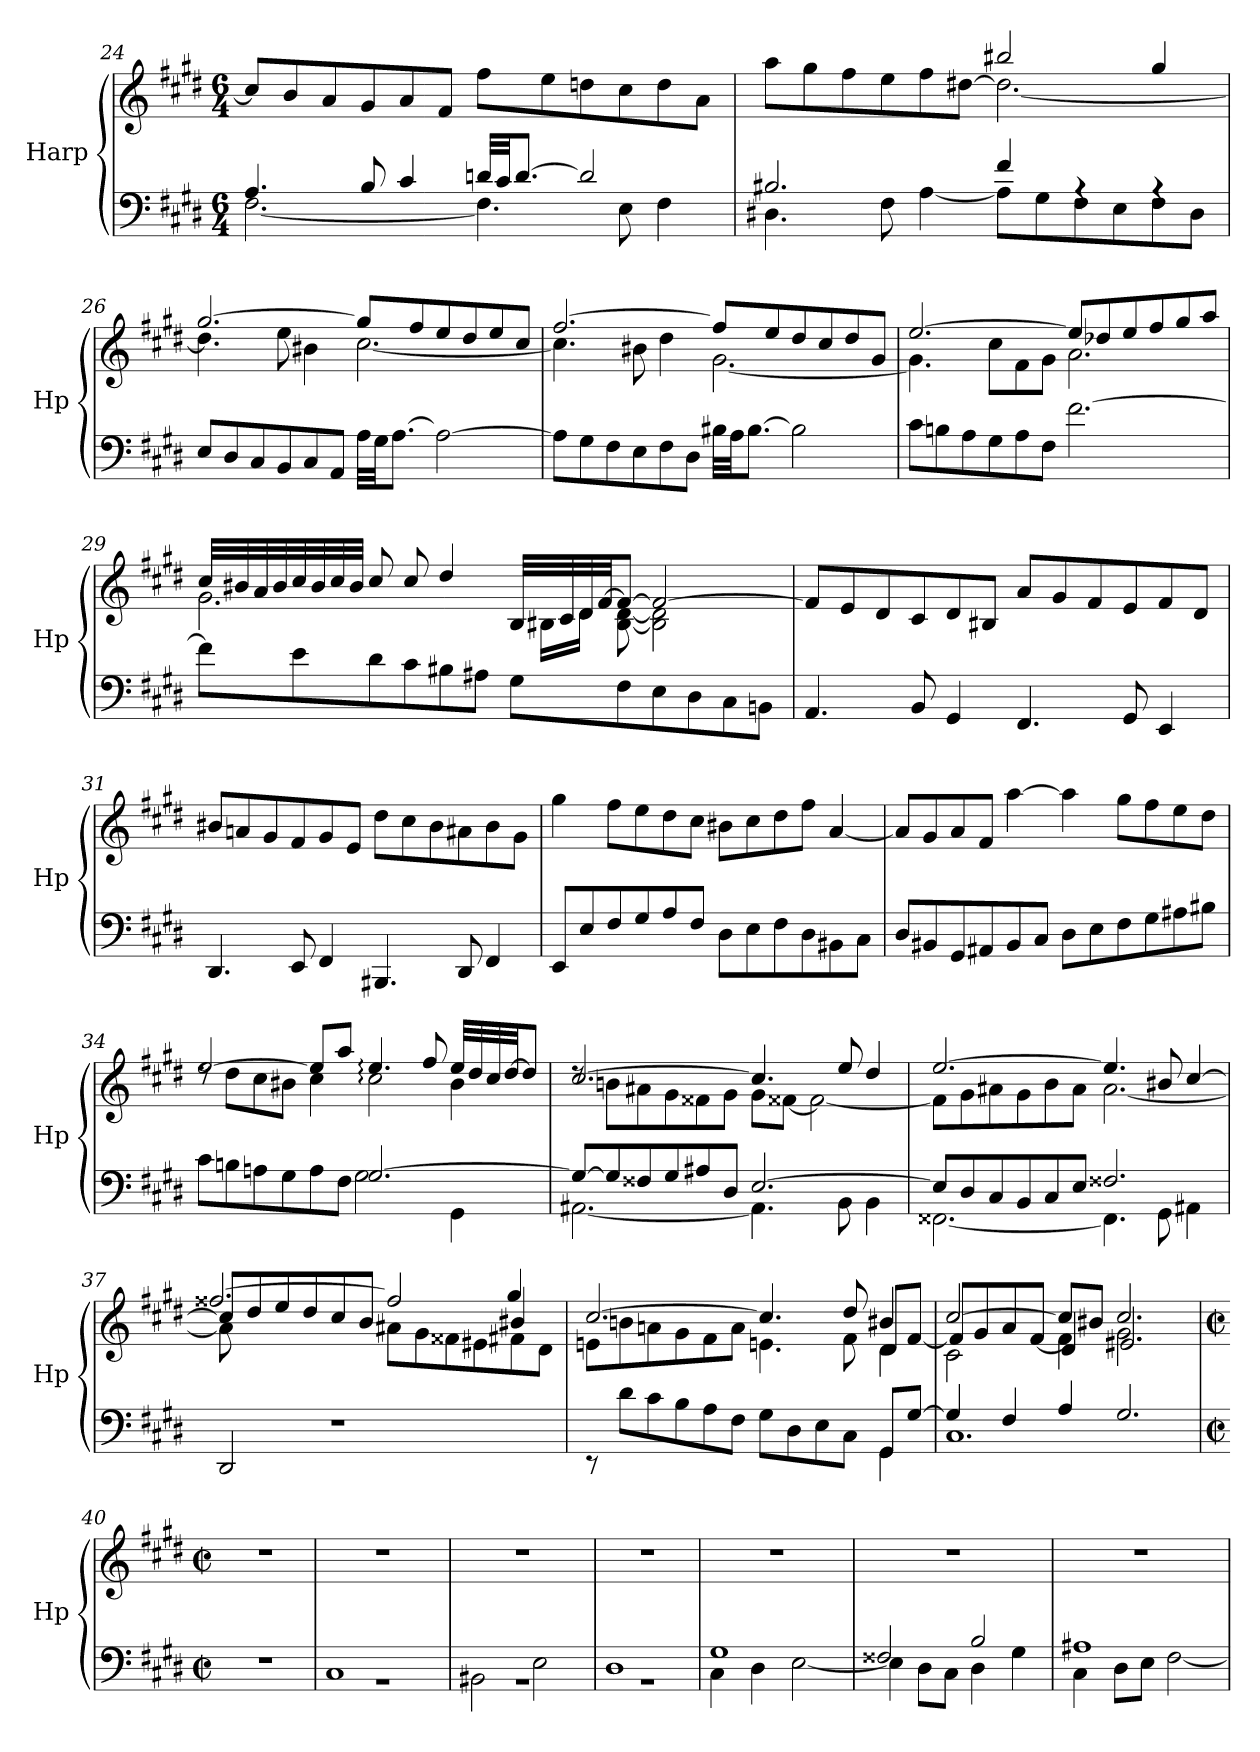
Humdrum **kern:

**kern	**kern
*part1	*part1
*staff2	*staff1
*I"Harp	*
*I'Hp	*
!!LO:LB:g=z
*clefF4	*clefG2
*k[f#c#g#d#]	*k[f#c#g#d#]
*M6/4	*M6/4
=24	=24
*^	*
4.A/	[2.F#\	8cc#/L]
.	.	8b/
.	.	8a/
8B/	.	8g#/
4c#/	.	8a/
.	.	8f#/J
32dn/LLL	4.F#\]	8ff#\L
32c#/JJ	.	.
[8.d/J	.	.
.	.	8ee\
2d/]	.	8ddn\
.	8E\	8cc#\
.	4F#\	8dd\
.	.	8a\J
=25	=25	=25
*	*	*^
2.B#X/	4.D#X\	2.ryy	8aa\L
.	.	.	8gg#\
.	.	.	8ff#\
.	8F#\	.	8ee\
.	[4A\	.	8ff#\
.	.	.	[8dd#X\J
4f#/	8A\L]	2bb#X/	2.dd#\_
.	8G#\	.	.
4rA	8F#\	.	.
.	8E\	.	.
4rA	8F#\	4gg#/	.
.	8D#\J	.	.
*v	*v	*	*
=26	=26	=26
8E/L	[2.gg#/	4.dd#\]
8D#/	.	.
8C#/	.	.
8BB/	.	8ee\
8C#/	.	4b#X\
8AA/J	.	.
32A\LLL	8gg#/L]	[2.cc#\
32G#\JJ	.	.
[8.A\J	.	.
.	8ff#/	.
2A\_	8ee/	.
.	8dd#/	.
.	8ee/	.
.	8cc#/J	.
!!LO:LB:g=z	!!
=27	=27	=27
8A\L]	[2.ff#/	4.cc#\]
8G#\	.	.
8F#\	.	.
8E\	.	8b#X\
8F#\	.	4dd#\
8D#\J	.	.
32B#X\LLL	8ff#/L]	[2.g#\
32A\JJ	.	.
[8.B#\J	.	.
.	8ee/	.
2B#\]	8dd#/	.
.	8cc#/	.
.	8dd#/	.
.	8g#/J	.
=28	=28	=28
8c#\L	[2.ee/	4.g#\]
8Bn\	.	.
8A\	.	.
8G#\	.	8cc#\L
8A\	.	8f#\
8F#\J	.	8g#\J
[2.f#\	8ee/L]	2.a\
.	8dd-X/	.
.	8ee/	.
.	8ff#/	.
.	8gg#/	.
.	8aa/J	.
!!LO:LB:g=z	!!
=29	=29	=29
8f#\L]	32cc#/LLL	2.g#\
.	32b#X/	.
.	32a/	.
.	32b#/	.
8e\	32cc#/	.
.	32b#/	.
.	32cc#/	.
.	32b#/JJJ	.
8d#\	8cc#/	.
8c#\	8cc#/	.
8B#X\	4dd#/	.
8A#X\J	.	.
8G#\L	32B/LLL	16B#X\LL
.	32c#/	.
.	32d#/	16d#\JJ
.	[32f#/JJ	.
8F#\	8f#/J_	[8B#\ [8d#\
8E\	2f#/_	2B#\] 2d#\]
8D#\	.	.
8C#\	.	.
8BBn\J	.	.
*	*v	*v
=30	=30
4.AA/	8f#/L]
.	8e/
.	8d#/
8BB/	8c#/
4GG#/	8d#/
.	8B#X/J
4.FF#/	8a/L
.	8g#/
.	8f#/
8GG#/	8e/
4EE/	8f#/
.	8d#/J
!!LO:PB:g=z
=31	=31
4.DD#/	8b#X/L
.	8an/
.	8g#/
8EE/	8f#/
4FF#/	8g#/
.	8e/J
4.BBB#X/	8dd#\L
.	8cc#\
.	8b#\
8DD#/	8a#X\
4FF#/	8b#\
.	8g#\J
=32	=32
8EE/L	4gg#\
8E/	.
8F#/	8ff#\L
8G#/	8ee\
8A/	8dd#\
8F#/J	8cc#\J
8D#\L	8b#X\L
8E\	8cc#\
8F#\	8dd#\
8D#\	8ff#\J
8BB#X\	[4a/
8C#\J	.
=33	=33
8D#/L	8a/L]
8BB#X/	8g#/
8GG#/	8a/
8AA#X/	8f#/J
8BB#/	[4aa\
8C#/J	.
8D#\L	4aa\]
8E\	.
8F#\	8gg#\L
8G#\	8ff#\
8A#X\	8ee\
8B#X\J	8dd#\J
!!LO:LB:g=z
=34	=34
*^	*^
8c#\L	2.ryy	[2ee/	8rdd
8Bn\	.	.	8dd#\L
8An\	.	.	8cc#\
8G#\	.	.	8b#X\J
8A\	.	8ee/L]	4cc#\
8F#\J	.	8aa/J	.
[2.G#/	2G#\	4.ee:/	2cc#:\
.	.	8ff#/	.
.	4GG#\	32ee/LLL	4b#\
.	.	32dd#/	.
.	.	32cc#/	.
.	.	[32dd#/JJ	.
.	.	8dd#/J]	.
=35	=35	=35	=35
8G#/L_	[2.AA#X\	[2.cc#/	8rdd
8G#/]	.	.	8bn\L
8F##X/	.	.	8a#X\
8G#/	.	.	8g#\
8A#X/	.	.	8f##X\
8D#/J	.	.	8g#\J
[2.E/	4.AA#\]	4.cc#/]	8g#\L
.	.	.	[8f##X\J
.	.	.	2f##\_
.	8BB\	8ee/	.
.	4BB\	4dd#/	.
=36	=36	=36	=36
8E/L]	[2.FF##X\	[2.ee/	8f##\L]
8D#/	.	.	8g#\
8C#/	.	.	8a#X\
8BB/	.	.	8g#\
8C#/	.	.	8b\
8E/J	.	.	8a#\J
2.F##X/	4.FF##\]	4.ee/]	[2.a#\
.	8GG#\	8b#X/	.
.	4AA#X\	[4cc#/	.
*v	*v	*	*
!!LO:LB:g=z
=37	=37	=37
*	*	*^
2DD#/	8cc#/L]	8a#\]	[2.ff##X/
.	8dd#/	8ryy	.
.	8ee/	2ryy	.
.	8dd#/	.	.
1r	8cc#/	.	.
.	8b/J	.	.
.	2ryy	8a#X\L	2ff##/]
.	.	8g#\	.
.	.	8f##X\	.
.	.	8e#X\	.
.	4b#X/	8f#X\	4gg#/
.	.	8d#\J	.
=38	=38	=38	=38
*^	*	*	*
8rEE	2.rGGyy	[2.cc#/	8en\L	2.ryy
8d#\L	.	.	8bn\	.
8c#\	.	.	8an\	.
8B\	.	.	8g#\	.
8A\	.	.	8f#\	.
8F#\J	.	.	8a\J	.
8G#\L	2rGGyy	4.cc#/]	4.en\	2rcyy
8D#\	.	.	.	.
*	*	*MM110	*	*
8E\	.	.	.	.
8C#\J	.	8dd#/	8f#\	.
*	*	*MM105	*	*
8GG#/L	4GG#\	4b#X/	8d#/L	4d#\
[8G#/J	.	.	[8f#/J	.
=39	=39	=39	=39	=39
*	*	*MM100	*	*
4G#/]	1.C#	[2cc#/	8f#/L]	2c#\
.	.	.	8g#/	.
*	*	*MM91	*	*
4F#/	.	.	8a/	.
.	.	.	[8f#/J	.
*	*	*MM69	*	*
4A/	.	8cc#/L]	4f#\]	4d#/
.	.	8b#X/J	.	.
2.G#/	.	2.cc#/	2.g#\	2.e#X/
*v	*v	*	*	*
*	*v	*v	*v
=40	=40
*M2/2	*M2/2
*met(c|)	*met(c|)
1r	1r
!!LO:PB:g=z
=41	=41
*^	*
!	!	!LO:TX:a:t=Fuga
*	*	*^
1rBB	1C#	1r	2ryy
*	*	*MM144	*
.	.	.	2ryy
*	*	*v	*v
=42	=42	=42
1rBB	2BB#X\	1r
.	2E\	.
=43	=43	=43
1rBB	1D#	1r
=44	=44	=44
1G#	4C#\	1r
.	4D#\	.
.	[2E\	.
=45	=45	=45
2F##X/	4E\]	1r
.	8D#\L	.
.	8C#\J	.
2B/	4D#\	.
.	4G#\	.
=46	=46	=46
1A#X	4C#\	1r
.	8D#\L	.
.	8E\J	.
.	[2F#\	.
*v	*v	*
=	=
*-	*-
